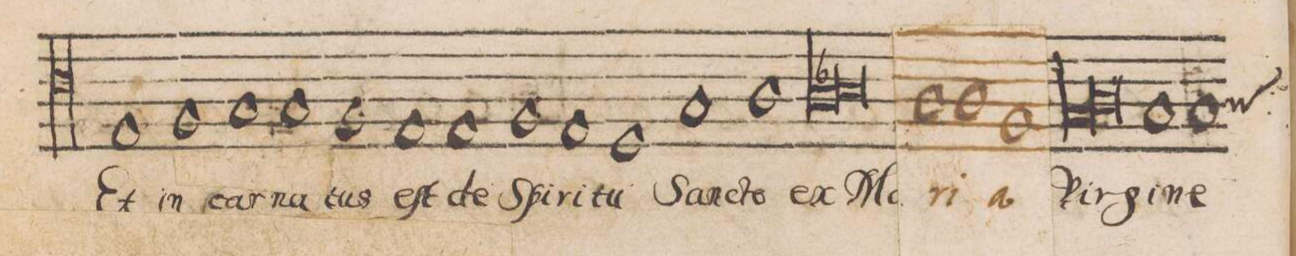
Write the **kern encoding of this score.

**kern	**text
*I"TENOR	*
*clefC4	*
*k[]	*
*met(C|)	*
*M2/1	*
1E	Et
1F	in-
=73-	=73-
1G	-car-
1G	-na-
=74-	=74-
1F	-tus
1E	eſt
=75-	=75-
1E	de
1F	Spi-
=76-	=76-
1E	-ri-
1D	-tu
=77-	=77-
1G	San-
1A	-cto
=78-	=78-
*lig	*
1A	ex
1B-X	.
*Xlig	*
=79-	=79-
1A	Ma-
1A	-ri-
=80-	=80-
1F	-a
*lig	*
1G	Vir
=81-	=81-
1A	­
*Xlig	*
1G	gi-
=82-	=82-
*custos:A	*
1G	-ne
*-	*-
